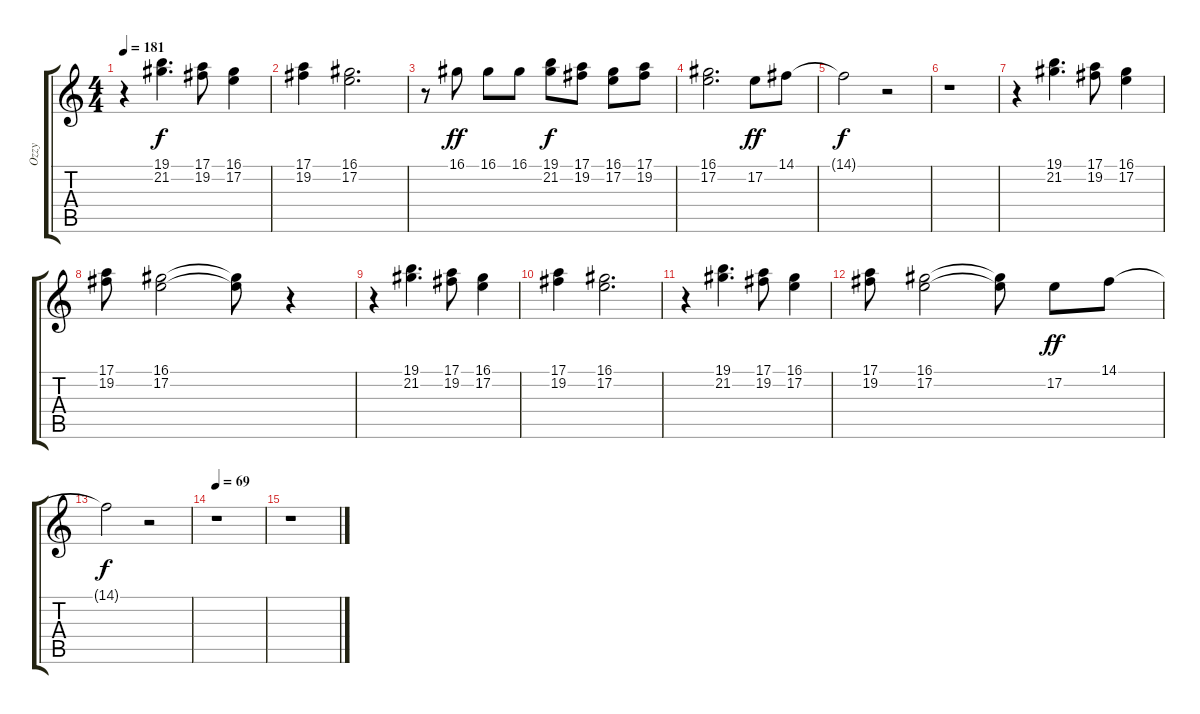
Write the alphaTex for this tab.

\track ("Ozzy" "Ozzy") {instrument stringensemble1}
\staff {score tabs}
\tuning (E4 B3 G3 D3 A2 E2) {hide}
\ts (4 4)
\tempo 181
\clef g2
\ks c
r.4{dy f} (19.1 21.2).4{d} (17.1 19.2).8 (16.1 17.2).4 |
(17.1 19.2).4 (16.1 17.2).2{d} |
r.8 16.1.8{dy ff} 16.1.8 16.1.8 (19.1 21.2).8{dy f} (17.1 19.2).8 (16.1 17.2).8 (17.1 19.2).8 |
(16.1 17.2).2{d} 17.2.8{dy ff} 14.1.8 |
14.1{t}.2{dy f} r.2 |
r.1 |
r.4 (19.1 21.2).4{d} (17.1 19.2).8 (16.1 17.2).4 |
(17.1 19.2).8 (16.1 17.2).2 (16.1{t} 17.2{t}).8 r.4 |
r.4 (19.1 21.2).4{d} (17.1 19.2).8 (16.1 17.2).4 |
(17.1 19.2).4 (16.1 17.2).2{d} |
r.4 (19.1 21.2).4{d} (17.1 19.2).8 (16.1 17.2).4 |
(17.1 19.2).8 (16.1 17.2).2 (16.1{t} 17.2{t}).8 17.2.8{dy ff} 14.1.8 |
14.1{t}.2{dy f} r.2 |
\tempo 69
r.1 |
r.1
